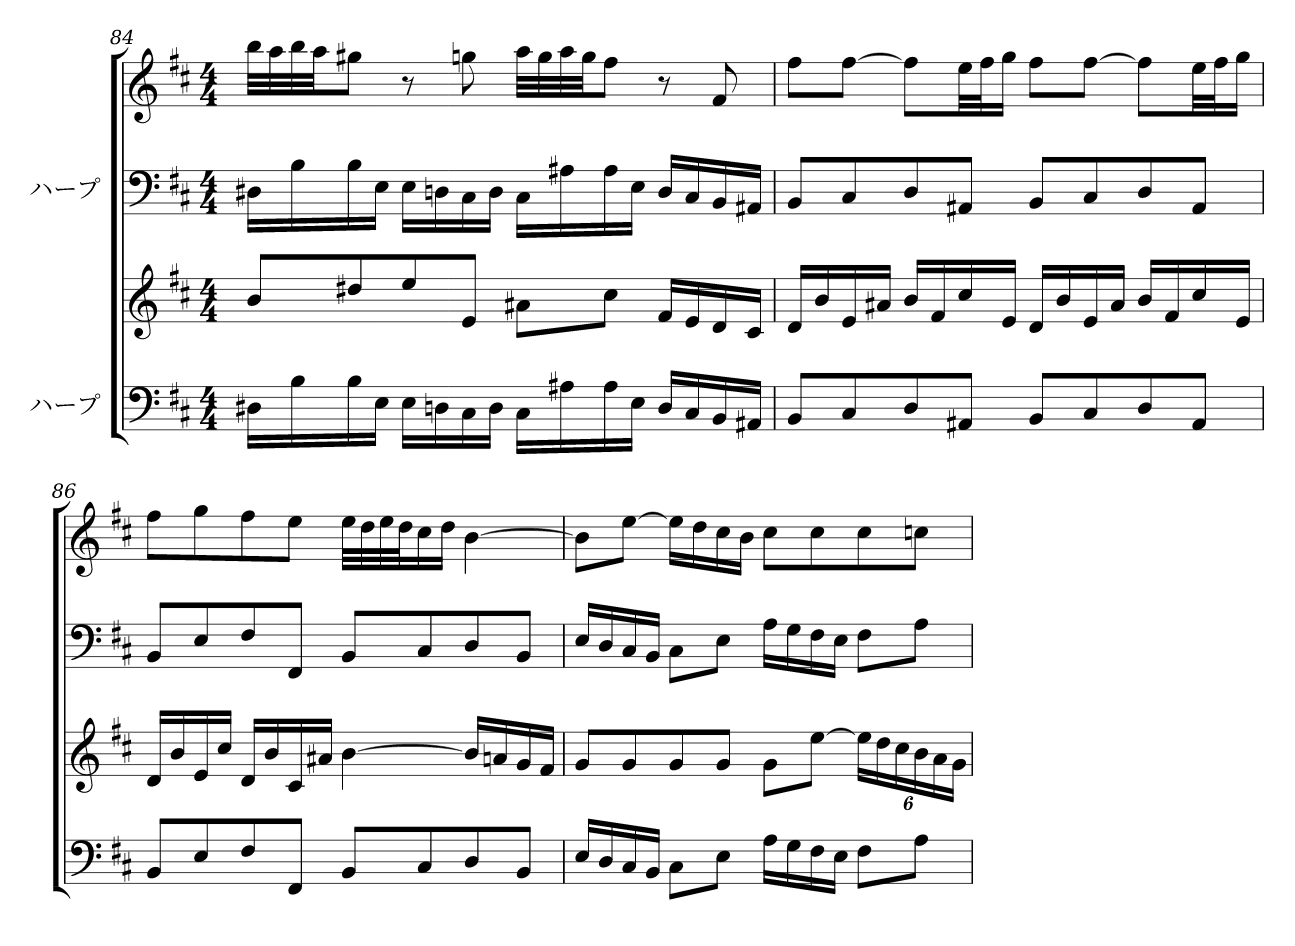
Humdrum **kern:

**kern	**kern	**kern	**kern
*part2	*part2	*part1	*part1
*staff4	*staff3	*staff2	*staff1
*I"ハープ	*	*I"ハープ	*
!!LO:PB:g=z
*clefF4	*clefG2	*clefF4	*clefG2
*k[f#c#]	*k[f#c#]	*k[f#c#]	*k[f#c#]
*M4/4	*M4/4	*M4/4	*M4/4
=84	=84	=84	=84
16D#X\LL	8b/L	16D#X\LL	32bb\LLL
.	.	.	32aa\
16B\	.	16B\	32bb\
.	.	.	32aa\JJ
16B\	8dd#X/	16B\	8gg#X\J
16E\JJ	.	16E\JJ	.
16E\LL	8ee/	16E\LL	8r
16Dn\	.	16Dn\	.
16C#\	8e/J	16C#\	8ggn\
16D\JJ	.	16D\JJ	.
16C#\LL	8a#X\L	16C#\LL	32aa\LLL
.	.	.	32gg\
16A#X\	.	16A#X\	32aa\
.	.	.	32gg\JJ
16A#\	8cc#\J	16A#\	8ff#\J
16E\JJ	.	16E\JJ	.
16D/LL	16f#/LL	16D/LL	8r
16C#/	16e/	16C#/	.
16BB/	16d/	16BB/	8f#/
16AA#X/JJ	16c#/JJ	16AA#X/JJ	.
=85	=85	=85	=85
8BB/L	16d/LL	8BB/L	8ff#\L
.	16b/	.	.
8C#/	16e/	8C#/	[8ff#\J
.	16a#X/JJ	.	.
8D/	16b/LL	8D/	8ff#\L]
.	16f#/	.	.
8AA#X/J	16cc#/	8AA#X/J	32ee\LL
.	.	.	32ff#\J
.	16e/JJ	.	16gg\JJ
8BB/L	16d/LL	8BB/L	8ff#\L
.	16b/	.	.
8C#/	16e/	8C#/	[8ff#\J
.	16a#/JJ	.	.
8D/	16b/LL	8D/	8ff#\L]
.	16f#/	.	.
8AA#/J	16cc#/	8AA#/J	32ee\LL
.	.	.	32ff#\J
.	16e/JJ	.	16gg\JJ
!!LO:LB:g=z
=86	=86	=86	=86
8BB/L	16d/LL	8BB/L	8ff#\L
.	16b/	.	.
8E/	16e/	8E/	8gg\
.	16cc#/JJ	.	.
8F#/	16d/LL	8F#/	8ff#\
.	16b/	.	.
8FF#/J	16c#/	8FF#/J	8ee\J
.	16a#X/JJ	.	.
8BB/L	[4b\	8BB/L	32ee\LLL
.	.	.	32dd\
.	.	.	32ee\
.	.	.	32dd\J
8C#/	.	8C#/	16cc#\
.	.	.	16dd\JJ
8D/	16b/LL]	8D/	[4b\
.	16an/	.	.
8BB/J	16g/	8BB/J	.
.	16f#/JJ	.	.
=87	=87	=87	=87
16E/LL	8g/L	16E/LL	8b\L]
16D/	.	16D/	.
16C#/	8g/	16C#/	[8ee\J
16BB/JJ	.	16BB/JJ	.
8C#\L	8g/	8C#\L	16ee\LL]
.	.	.	16dd\
8E\J	8g/J	8E\J	16cc#\
.	.	.	16b\JJ
16A\LL	8g\L	16A\LL	8cc#\L
16G\	.	16G\	.
16F#\	[8ee\J	16F#\	8cc#\
16E\JJ	.	16E\JJ	.
*	*Xbrackettup	*	*
8F#\L	24ee\LL]	8F#\L	8cc#\
.	24dd\	.	.
.	24cc#\	.	.
8A\J	24b\	8A\J	8ccn\J
.	24a\	.	.
.	24g\JJ	.	.
=	=	=	=
*-	*-	*-	*-
